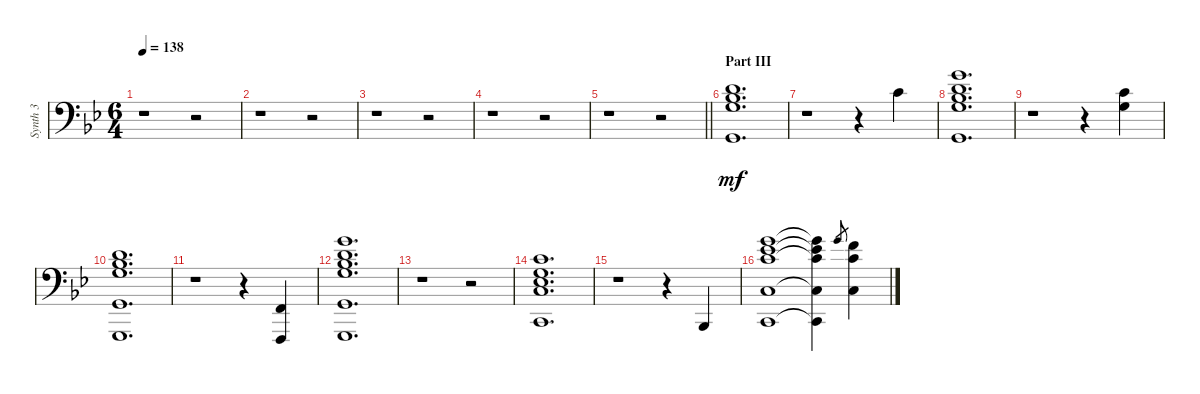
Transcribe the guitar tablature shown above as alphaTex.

\track ("Synth 3" "Synth 3") {instrument synthbrass2}
\staff {score}
\tuning (E3 B2 G2 D2 A1 E1) {hide}
\ts (6 4)
\tempo 138
\clef f4
\ks gminor
r.1{dy f} r.2 |
r.1 r.2 |
r.1 r.2 |
r.1 r.2 |
\barLineRight lightlight
r.1 r.2 |
\section ("" "Part III")
(10.1 11.2 12.3 10.5).1{d dy mf instrument acousticgrandpiano} |
r.1 r.4 13.2.4 |
(15.1 15.2 15.3 17.4 15.6).1{d} |
r.1 r.4 (8.1 8.2).4 |
(10.1 11.2 12.3 10.5 3.6).1{d} |
r.1 r.4 (8.5 1.6).4 |
(15.1 15.2 15.3 17.4 10.5 3.6).1{d} |
r.1 r.2 |
(8.1 8.2 8.3 10.4 8.6).1{d} |
r.1 r.4 6.6.4 |
(15.1 16.2 17.3 15.5 8.6).1 (15.1{t} 16.2{t} 17.3{t} 15.5{t} 8.6{t}).4 15.1.8{gr} (13.1 13.2 15.5).4
